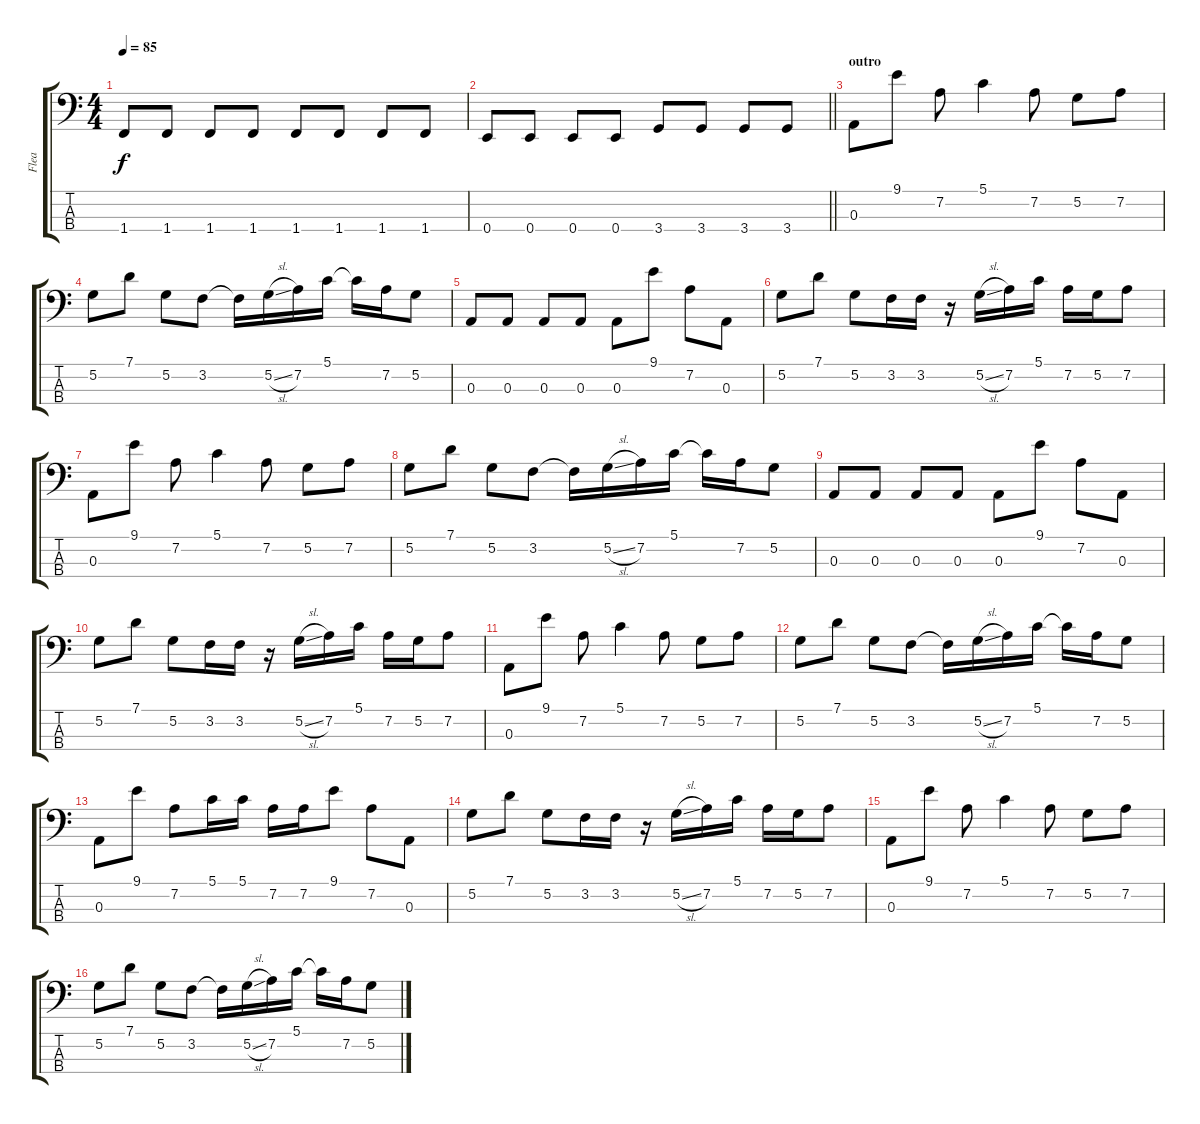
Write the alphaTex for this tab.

\track ("Flea" "Flea") {instrument electricbassfinger}
\staff {score tabs}
\tuning (G2 D2 A1 E1) {hide}
\ts (4 4)
\tempo 85
\clef f4
\ks c
1.4.8{dy f} 1.4.8 1.4.8 1.4.8 1.4.8 1.4.8 1.4.8 1.4.8 |
\barLineRight lightlight
0.4.8 0.4.8 0.4.8 0.4.8 3.4.8 3.4.8 3.4.8 3.4.8 |
\section ("" "outro")
0.3.8 9.1.8 7.2.8 5.1.4 7.2.8 5.2.8 7.2.8 |
5.2.8 7.1.8 5.2.8 3.2.8 3.2{t}.16 5.2{sl}.16 7.2.16 5.1.16 5.1{t}.16 7.2.16 5.2.8 |
0.3.8 0.3.8 0.3.8 0.3.8 0.3.8 9.1.8 7.2.8 0.3.8 |
5.2.8 7.1.8 5.2.8 3.2.16 3.2.16 r.16 5.2{sl}.16 7.2.16 5.1.16 7.2.16 5.2.16 7.2.8 |
0.3.8 9.1.8 7.2.8 5.1.4 7.2.8 5.2.8 7.2.8 |
5.2.8 7.1.8 5.2.8 3.2.8 3.2{t}.16 5.2{sl}.16 7.2.16 5.1.16 5.1{t}.16 7.2.16 5.2.8 |
0.3.8 0.3.8 0.3.8 0.3.8 0.3.8 9.1.8 7.2.8 0.3.8 |
5.2.8 7.1.8 5.2.8 3.2.16 3.2.16 r.16 5.2{sl}.16 7.2.16 5.1.16 7.2.16 5.2.16 7.2.8 |
0.3.8 9.1.8 7.2.8 5.1.4 7.2.8 5.2.8 7.2.8 |
5.2.8 7.1.8 5.2.8 3.2.8 3.2{t}.16 5.2{sl}.16 7.2.16 5.1.16 5.1{t}.16 7.2.16 5.2.8 |
0.3.8 9.1.8 7.2.8 5.1.16 5.1.16 7.2.16 7.2.16 9.1.8 7.2.8 0.3.8 |
5.2.8 7.1.8 5.2.8 3.2.16 3.2.16 r.16 5.2{sl}.16 7.2.16 5.1.16 7.2.16 5.2.16 7.2.8 |
0.3.8 9.1.8 7.2.8 5.1.4 7.2.8 5.2.8 7.2.8 |
5.2.8 7.1.8 5.2.8 3.2.8 3.2{t}.16 5.2{sl}.16 7.2.16 5.1.16 5.1{t}.16 7.2.16 5.2.8
